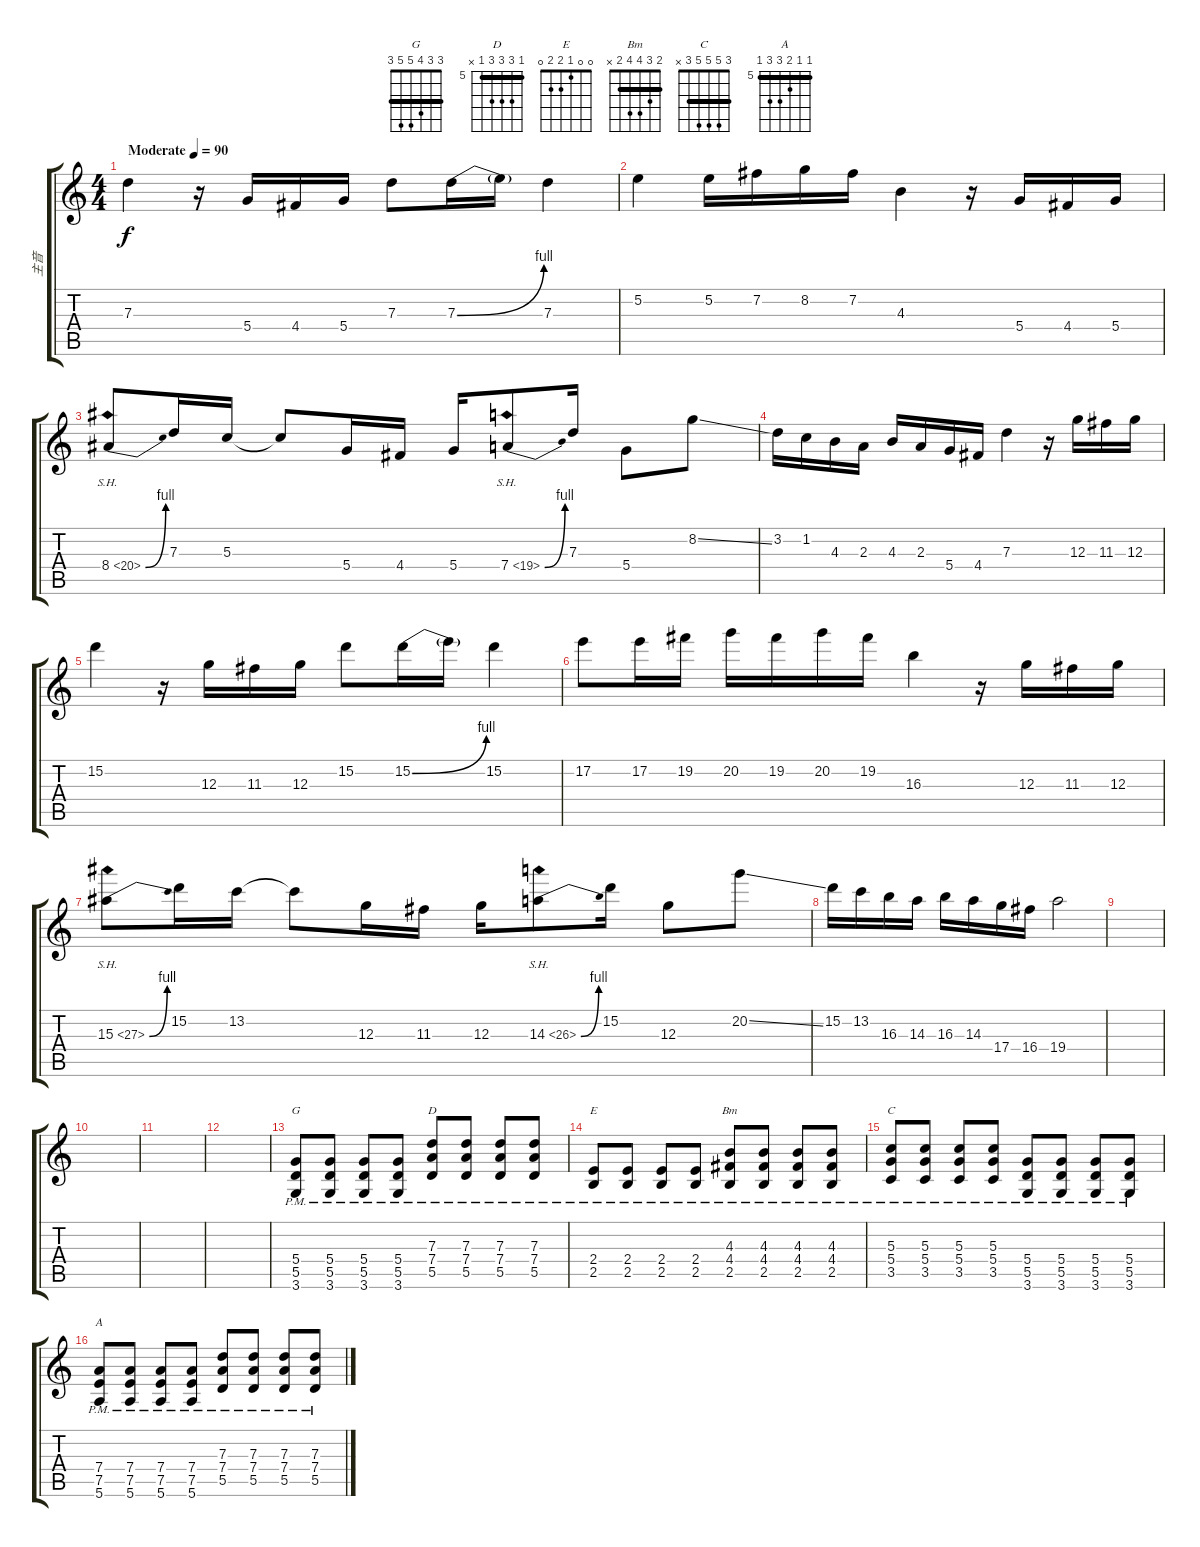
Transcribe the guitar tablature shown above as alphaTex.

\track ("主音" "主音") {instrument overdrivenguitar}
\staff {score tabs}
\tuning (E4 B3 G3 D3 A2 E2) {hide}
\chord ("G" 3 3 4 5 5 3) {barre 3}
\chord ("D" 5 7 7 7 5 x) {firstfret 5 barre 5}
\chord ("E" 0 0 1 2 2 0)
\chord ("Bm" 2 3 4 4 2 x) {barre 2}
\chord ("C" 3 5 5 5 3 x) {barre 3}
\chord ("A" 5 5 6 7 7 5) {firstfret 5 barre 5}
\ts (4 4)
\tempo (90 "Moderate")
\clef g2
\ks c
7.3.4{dy f instrument overdrivenguitar} r.16 5.4.16 4.4.16 5.4.16 7.3.8 7.3{be (bend 0 0 60 4)}.16 7.3{t}.16 7.3.4 |
5.2.4 5.2.16 7.2.16 8.2{be (hold 0 0 60 0)}.16 7.2.16 4.3.4 r.16 5.4.16 4.4.16 5.4.16 |
8.4{be (bend 0 0 60 4) sh 12}.8 7.3.16 5.3.16 5.3{t}.8 5.4.16 4.4.16 5.4.16 7.4{be (bend 0 0 60 4) sh 12}.8 7.3.16 5.4.8 8.2{ss}.8 |
3.2.16{txt ""} 1.2.16 4.3.16 2.3.16 4.3.16 2.3.16 5.4.16 4.4.16 7.3.4 r.16 12.3.16 11.3.16 12.3.16 |
15.2.4 r.16 12.3.16 11.3.16 12.3.16 15.2.8 15.2{be (bend 0 0 60 4)}.16 15.2{t}.16 15.2.4 |
17.2.8 17.2.16 19.2.16 20.2.16 19.2.16 20.2.16 19.2.16 16.3.4 r.16 12.3.16 11.3.16 12.3.16 |
15.3{be (bend 0 0 60 4) sh 12}.8 15.2.16 13.2.16 13.2{t}.8 12.3.16 11.3.16 12.3.16 14.3{be (bend 0 0 60 4) sh 12}.8 15.2.16 12.3.8 20.2{ss}.8 |
15.2.16 13.2.16 16.3.16 14.3.16 16.3.16 14.3.16 17.4.16 16.4.16 19.4.2 |
|
|
|
|
(5.4{pm} 5.5{pm} 3.6{pm}).8{ch "G"} (5.4{pm} 5.5{pm} 3.6{pm}).8 (5.4{pm} 5.5{pm} 3.6{pm}).8 (5.4{pm} 5.5{pm} 3.6{pm}).8 (7.3{pm} 7.4{pm} 5.5{pm}).8{ch "D"} (7.3{pm} 7.4{pm} 5.5{pm}).8 (7.3{pm} 7.4{pm} 5.5{pm}).8 (7.3{pm} 7.4{pm} 5.5{pm}).8 |
(2.4{pm} 2.5{pm}).8{ch "E"} (2.4{pm} 2.5{pm}).8 (2.4{pm} 2.5{pm}).8 (2.4{pm} 2.5{pm}).8 (4.3{pm} 4.4{pm} 2.5{pm}).8{ch "Bm"} (4.3{pm} 4.4{pm} 2.5{pm}).8 (4.3{pm} 4.4{pm} 2.5{pm}).8 (4.3{pm} 4.4{pm} 2.5{pm}).8 |
(5.3{pm} 5.4{pm} 3.5{pm}).8{ch "C"} (5.3{pm} 5.4{pm} 3.5{pm}).8 (5.3{pm} 5.4{pm} 3.5{pm}).8 (5.3{pm} 5.4{pm} 3.5{pm}).8 (5.4{pm} 5.5{pm} 3.6{pm}).8 (5.4{pm} 5.5{pm} 3.6{pm}).8 (5.4{pm} 5.5{pm} 3.6{pm}).8 (5.4{pm} 5.5{pm} 3.6{pm}).8 |
(7.4{pm} 7.5{pm} 5.6{pm}).8{ch "A"} (7.4{pm} 7.5{pm} 5.6{pm}).8 (7.4{pm} 7.5{pm} 5.6{pm}).8 (7.4{pm} 7.5{pm} 5.6{pm}).8 (7.3{pm} 7.4{pm} 5.5{pm}).8 (7.3{pm} 7.4{pm} 5.5{pm}).8 (7.3{pm} 7.4{pm} 5.5{pm}).8 (7.3{pm} 7.4{pm} 5.5{pm}).8
